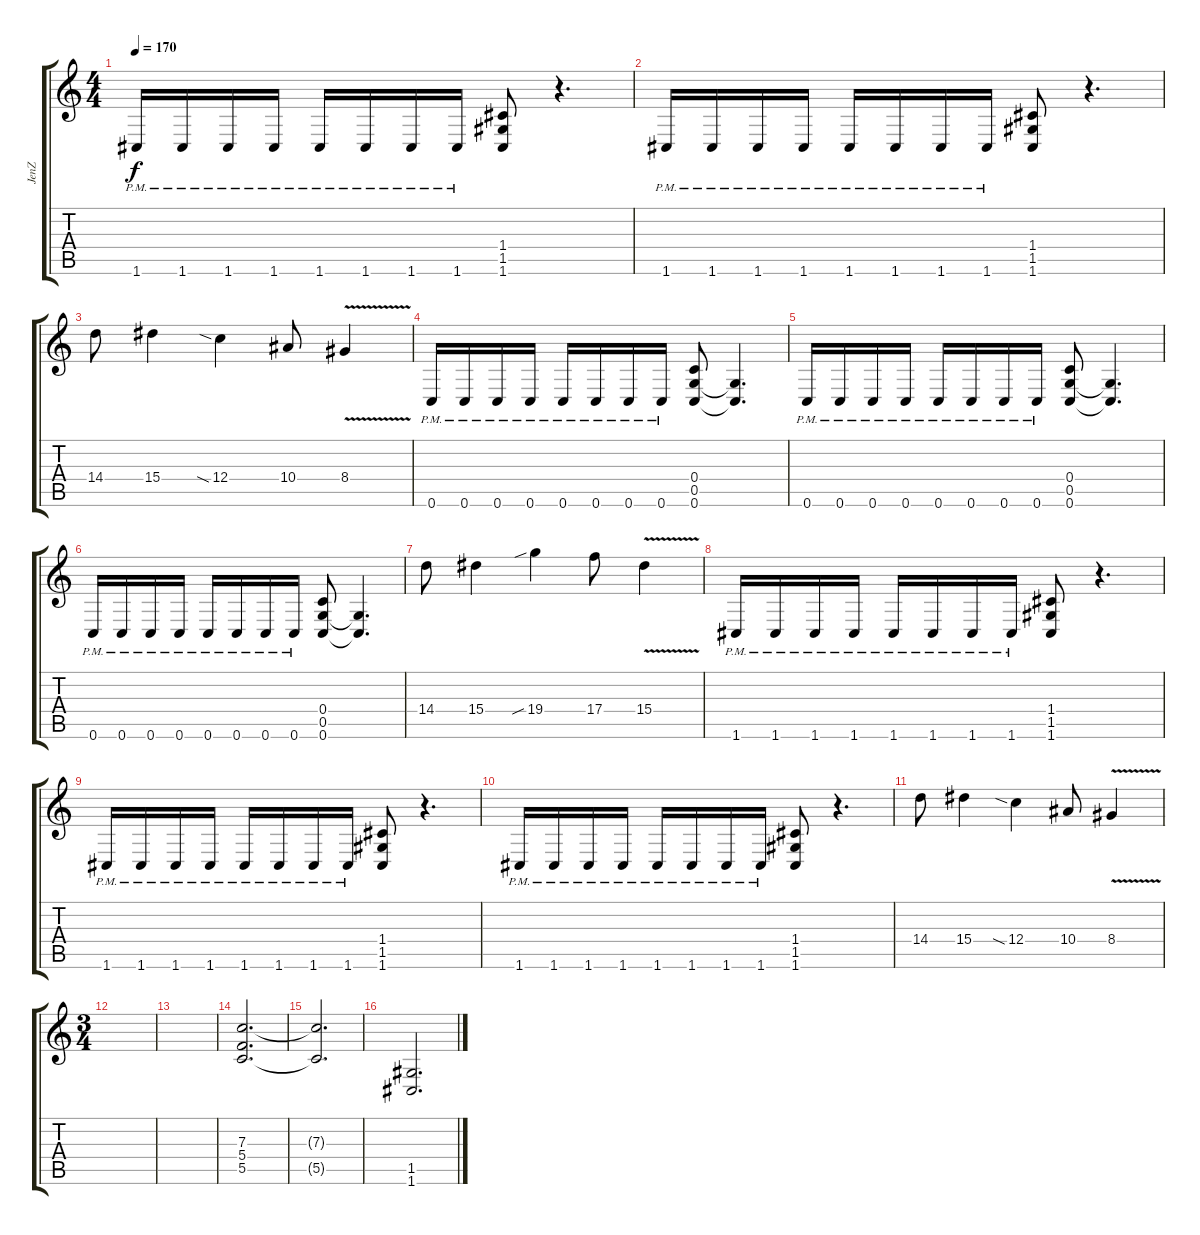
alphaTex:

\track ("JenZ" "JenZ") {instrument distortionguitar}
\staff {score tabs}
\tuning (D4 A3 F3 C3 G2 C2) {hide}
\ts (4 4)
\tempo 170
\clef g2
\ks c
1.6{pm}.16{dy f} 1.6{pm}.16 1.6{pm}.16 1.6{pm}.16 1.6{pm}.16 1.6{pm}.16 1.6{pm}.16 1.6{pm}.16 (1.4 1.5 1.6).8 r.4{d} |
1.6{pm}.16 1.6{pm}.16 1.6{pm}.16 1.6{pm}.16 1.6{pm}.16 1.6{pm}.16 1.6{pm}.16 1.6{pm}.16 (1.4 1.5 1.6).8 r.4{d} |
14.4.8 15.4.4 12.4{sia}.4 10.4.8 8.4{v}.4 |
0.6{pm}.16 0.6{pm}.16 0.6{pm}.16 0.6{pm}.16 0.6{pm}.16 0.6{pm}.16 0.6{pm}.16 0.6{pm}.16 (0.4 0.5 0.6).8 (0.5{t} 0.6{t}).4{d} |
0.6{pm}.16 0.6{pm}.16 0.6{pm}.16 0.6{pm}.16 0.6{pm}.16 0.6{pm}.16 0.6{pm}.16 0.6{pm}.16 (0.4 0.5 0.6).8 (0.5{t} 0.6{t}).4{d} |
0.6{pm}.16 0.6{pm}.16 0.6{pm}.16 0.6{pm}.16 0.6{pm}.16 0.6{pm}.16 0.6{pm}.16 0.6{pm}.16 (0.4 0.5 0.6).8 (0.5{t} 0.6{t}).4{d} |
14.4.8 15.4.4 19.4{sib}.4 17.4.8 15.4{v}.4 |
1.6{pm}.16 1.6{pm}.16 1.6{pm}.16 1.6{pm}.16 1.6{pm}.16 1.6{pm}.16 1.6{pm}.16 1.6{pm}.16 (1.4 1.5 1.6).8 r.4{d} |
1.6{pm}.16 1.6{pm}.16 1.6{pm}.16 1.6{pm}.16 1.6{pm}.16 1.6{pm}.16 1.6{pm}.16 1.6{pm}.16 (1.4 1.5 1.6).8 r.4{d} |
1.6{pm}.16 1.6{pm}.16 1.6{pm}.16 1.6{pm}.16 1.6{pm}.16 1.6{pm}.16 1.6{pm}.16 1.6{pm}.16 (1.4 1.5 1.6).8 r.4{d} |
14.4.8 15.4.4 12.4{sia}.4 10.4.8 8.4{v}.4 |
\ts (3 4)
|
|
(7.3 5.4 5.5).2{d} |
(7.3{t} 5.5{t}).2{d} |
(1.5 1.6).2{d}
